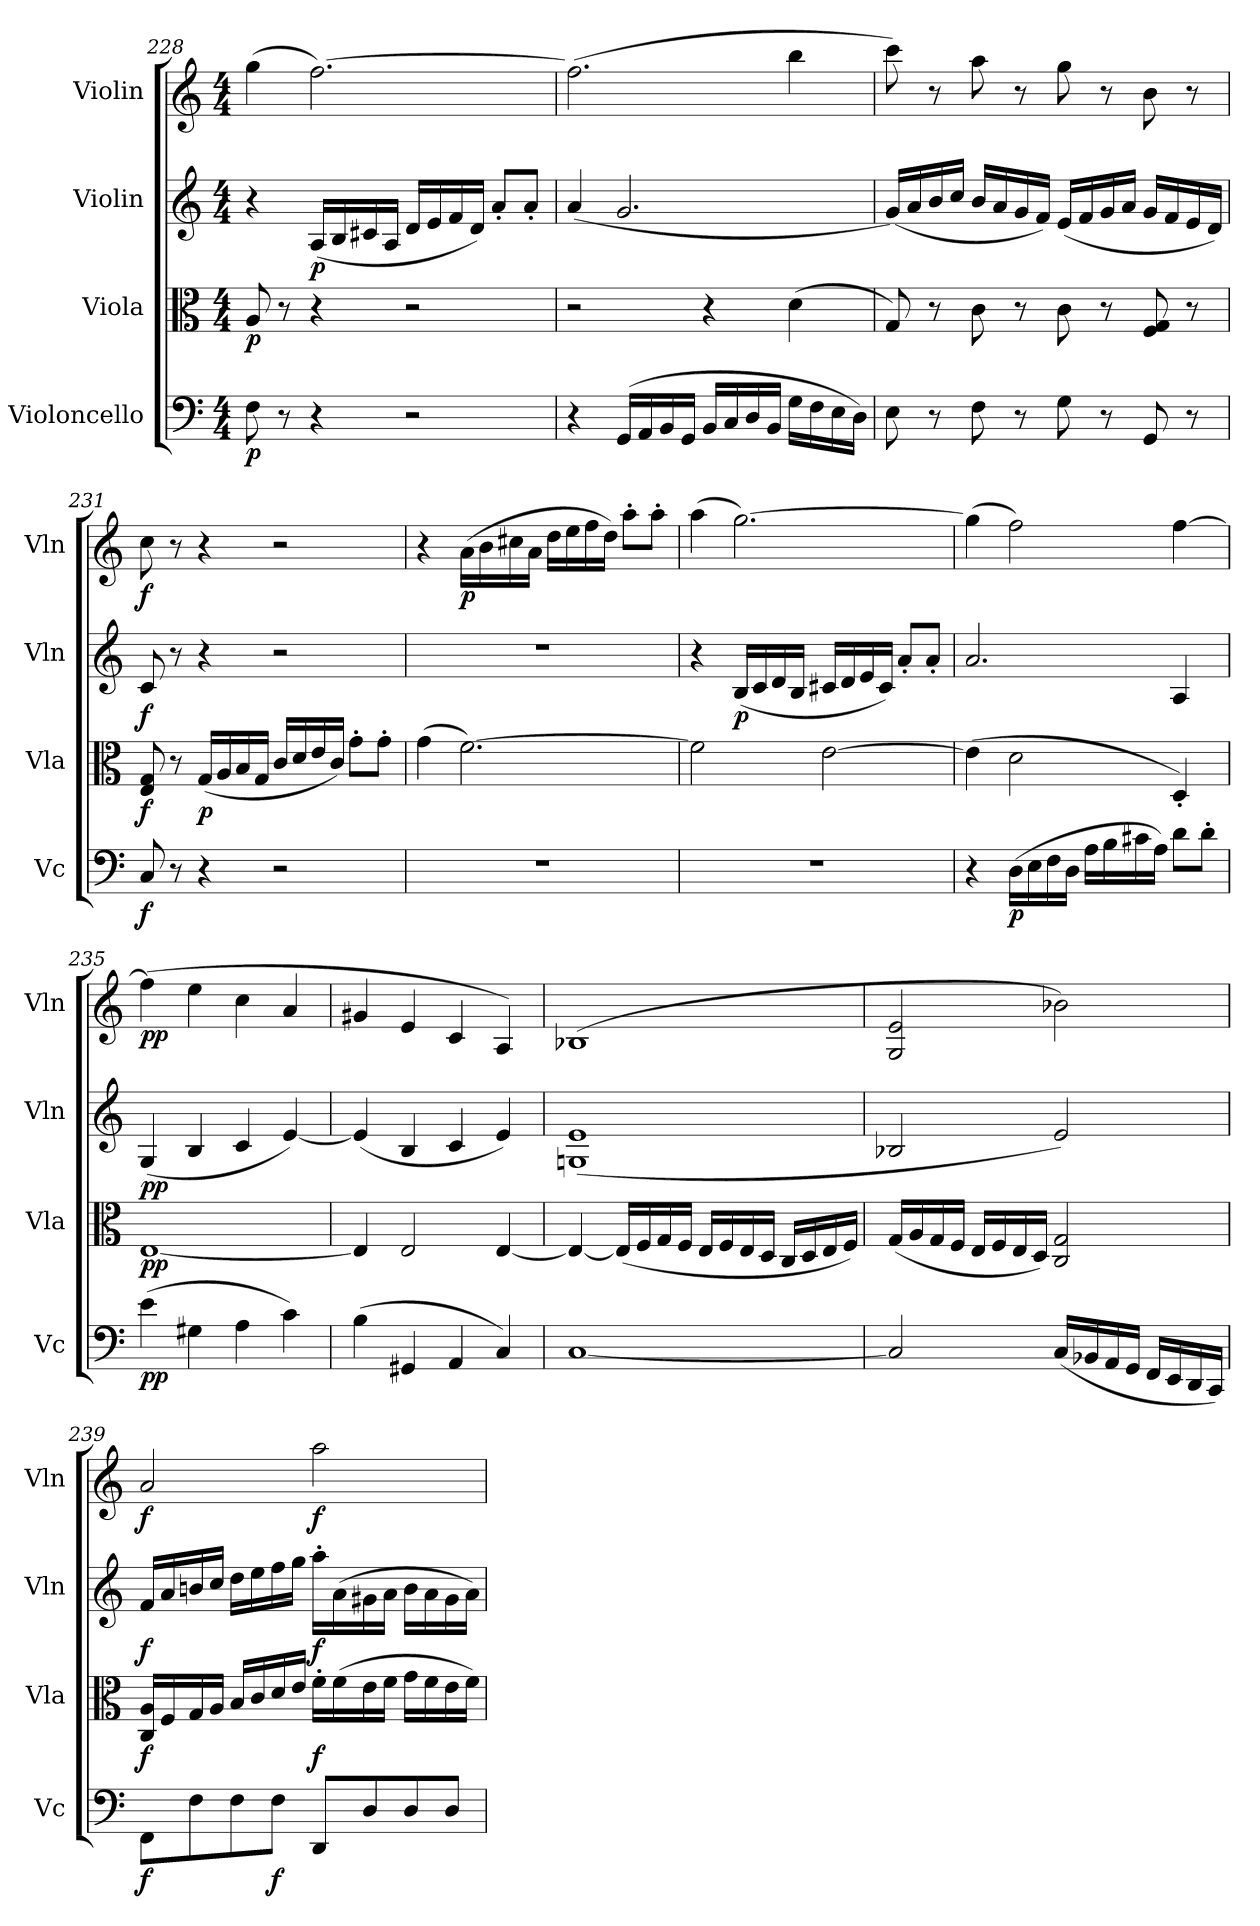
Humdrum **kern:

**kern	**dynam	**kern	**dynam	**kern	**dynam	**kern	**dynam
*part4	*part4	*part3	*part3	*part2	*part2	*part1	*part1
*staff4	*staff4	*staff3	*staff3	*staff2	*staff2	*staff1	*staff1
*I"Violoncello	*	*I"Viola	*	*I"Violin	*	*I"Violin	*
*I'Vc	*	*I'Vla	*	*I'Vln	*	*I'Vln	*
*clefF4	*	*clefC3	*	*clefG2	*	*clefG2	*
*k[]	*	*k[]	*	*k[]	*	*k[]	*
*C:	*	*C:	*	*C:	*	*C:	*
*M4/4	*	*M4/4	*	*M4/4	*	*M4/4	*
=228	=228	=228	=228	=228	=228	=228	=228
8F\	p	8A/	p	4r	.	(4gg\	.
8r	.	8r	.	.	.	.	.
4r	.	4r	.	(16A/LL	p	[2.ff\)	.
.	.	.	.	16B/	.	.	.
.	.	.	.	16c#X/	.	.	.
.	.	.	.	16A/JJ	.	.	.
2r	.	2r	.	16d/LL	.	.	.
.	.	.	.	16e/	.	.	.
.	.	.	.	16f/	.	.	.
.	.	.	.	16d/JJ)	.	.	.
.	.	.	.	8a'/L	.	.	.
.	.	.	.	8a'/J	.	.	.
=229	=229	=229	=229	=229	=229	=229	=229
4r	.	2r	.	(4a/	.	(2.ff\]	.
(16GG/LL	.	.	.	2.g/	.	.	.
16AA/	.	.	.	.	.	.	.
16BB/	.	.	.	.	.	.	.
16GG/JJ	.	.	.	.	.	.	.
16BB/LL	.	4r	.	.	.	.	.
16C/	.	.	.	.	.	.	.
16D/	.	.	.	.	.	.	.
16BB/JJ	.	.	.	.	.	.	.
16G\LL	.	(4d\	.	.	.	4bb\	.
16F\	.	.	.	.	.	.	.
16E\	.	.	.	.	.	.	.
16D\JJ)	.	.	.	.	.	.	.
=230	=230	=230	=230	=230	=230	=230	=230
8E\	.	8G/)	.	(16g/LL)	.	8ccc\)	.
.	.	.	.	16a/	.	.	.
8r	.	8r	.	16b/	.	8r	.
.	.	.	.	16cc/JJ	.	.	.
8F\	.	8c\	.	16b/LL	.	8aa\	.
.	.	.	.	16a/	.	.	.
8r	.	8r	.	16g/	.	8r	.
.	.	.	.	16f/JJ)	.	.	.
8G\	.	8c\	.	(16e/LL	.	8gg\	.
.	.	.	.	16f/	.	.	.
8r	.	8r	.	16g/	.	8r	.
.	.	.	.	16a/JJ	.	.	.
8GG/	.	8F/ 8G/	.	16g/LL	.	8b\	.
.	.	.	.	16f/	.	.	.
8r	.	8r	.	16e/	.	8r	.
.	.	.	.	16d/JJ)	.	.	.
=231	=231	=231	=231	=231	=231	=231	=231
8C/	f	8E/ 8G/	f	8c/	f	8cc\	f
8r	.	8r	.	8r	.	8r	.
4r	.	(16G/LL	p	4r	.	4r	.
.	.	16A/	.	.	.	.	.
.	.	16B/	.	.	.	.	.
.	.	16G/JJ	.	.	.	.	.
2r	.	16c/LL	.	2r	.	2r	.
.	.	16d/	.	.	.	.	.
.	.	16e/	.	.	.	.	.
.	.	16c/JJ)	.	.	.	.	.
.	.	8g'\L	.	.	.	.	.
.	.	8g'\J	.	.	.	.	.
=232	=232	=232	=232	=232	=232	=232	=232
1r	.	(4g\	.	1r	.	4r	.
.	.	[2.f\)	.	.	.	(16a\LL	p
.	.	.	.	.	.	16b\	.
.	.	.	.	.	.	16cc#X\	.
.	.	.	.	.	.	16a\JJ	.
.	.	.	.	.	.	16dd\LL	.
.	.	.	.	.	.	16ee\	.
.	.	.	.	.	.	16ff\	.
.	.	.	.	.	.	16dd\JJ)	.
.	.	.	.	.	.	8aa'\L	.
.	.	.	.	.	.	8aa'\J	.
=233	=233	=233	=233	=233	=233	=233	=233
1r	.	2f\]	.	4r	.	(4aa\	.
.	.	.	.	(16B/LL	p	[2.gg\)	.
.	.	.	.	16c/	.	.	.
.	.	.	.	16d/	.	.	.
.	.	.	.	16B/JJ	.	.	.
.	.	[2e\	.	16c#X/LL	.	.	.
.	.	.	.	16d/	.	.	.
.	.	.	.	16e/	.	.	.
.	.	.	.	16c#/JJ)	.	.	.
.	.	.	.	8a'/L	.	.	.
.	.	.	.	8a'/J	.	.	.
=234	=234	=234	=234	=234	=234	=234	=234
4r	.	(4e\]	.	2.a/	.	(4gg\]	.
(16D\LL	p	2d\	.	.	.	2ff\)	.
16E\	.	.	.	.	.	.	.
16F\	.	.	.	.	.	.	.
16D\JJ	.	.	.	.	.	.	.
16A\LL	.	.	.	.	.	.	.
16B\	.	.	.	.	.	.	.
16c#X\	.	.	.	.	.	.	.
16A\JJ)	.	.	.	.	.	.	.
8d\L	.	4D'/)	.	4A/	.	[4ff\	.
8d'\J	.	.	.	.	.	.	.
=235	=235	=235	=235	=235	=235	=235	=235
(4e\	pp	[1E	pp	(4G/	pp	(4ff\]	pp
4G#X\	.	.	.	4B/	.	4ee\	.
4A\	.	.	.	4c/	.	4cc\	.
4c\)	.	.	.	[4e/)	.	4a/	.
=236	=236	=236	=236	=236	=236	=236	=236
(4B\	.	4E/]	.	(4e/]	.	4g#X/	.
4GG#X/	.	2E/	.	4B/	.	4e/	.
4AA/	.	.	.	4c/	.	4c/	.
4C/)	.	[4E/	.	4e/)	.	4A/)	.
=237	=237	=237	=237	=237	=237	=237	=237
[1C	.	4E/_	.	(1Gn 1e	.	(1B-X	.
.	.	(16E/LL]	.	.	.	.	.
.	.	16F/	.	.	.	.	.
.	.	16G/	.	.	.	.	.
.	.	16F/JJ	.	.	.	.	.
.	.	16E/LL	.	.	.	.	.
.	.	16F/	.	.	.	.	.
.	.	16E/	.	.	.	.	.
.	.	16D/JJ	.	.	.	.	.
.	.	16C/LL	.	.	.	.	.
.	.	16D/	.	.	.	.	.
.	.	16E/	.	.	.	.	.
.	.	16F/JJ)	.	.	.	.	.
=238	=238	=238	=238	=238	=238	=238	=238
2C/]	.	(16G/LL	.	2B-X/	.	2G/ 2e/	.
.	.	16A/	.	.	.	.	.
.	.	16G/	.	.	.	.	.
.	.	16F/JJ	.	.	.	.	.
.	.	16E/LL	.	.	.	.	.
.	.	16F/	.	.	.	.	.
.	.	16E/	.	.	.	.	.
.	.	16D/JJ)	.	.	.	.	.
(16C/LL	.	2C/ 2G/	.	2e/)	.	2b-X\)	.
16BB-X/	.	.	.	.	.	.	.
16AA/	.	.	.	.	.	.	.
16GG/JJ	.	.	.	.	.	.	.
16FF/LL	.	.	.	.	.	.	.
16EE/	.	.	.	.	.	.	.
16DD/	.	.	.	.	.	.	.
16CC/JJ)	.	.	.	.	.	.	.
=239	=239	=239	=239	=239	=239	=239	=239
8FF\L	f	16C/ 16A/LL	f	16f/LL	f	2a/	f
.	.	16F/	.	16a/	.	.	.
8F\	.	16G/	.	16bn/	.	.	.
.	.	16A/JJ	.	16cc/JJ	.	.	.
8F\	.	16B/LL	.	16dd\LL	.	.	.
.	.	16c/	.	16ee\	.	.	.
8F\J	f	16d/	.	16ff\	.	.	.
.	.	16e/JJ	.	16gg\JJ	.	.	.
8DD/L	.	16f'\LL	f	16aa'\LL	f	2aa\	f
.	.	(16f\	.	(16a\	.	.	.
8D/	.	16e\	.	16g#X\	.	.	.
.	.	16f\JJ	.	16a\JJ	.	.	.
8D/	.	16g\LL	.	16b\LL	.	.	.
.	.	16f\	.	16a\	.	.	.
8D/J	.	16e\	.	16g#\	.	.	.
.	.	16f\JJ)	.	16a\JJ)	.	.	.
=	=	=	=	=	=	=	=
*-	*-	*-	*-	*-	*-	*-	*-
